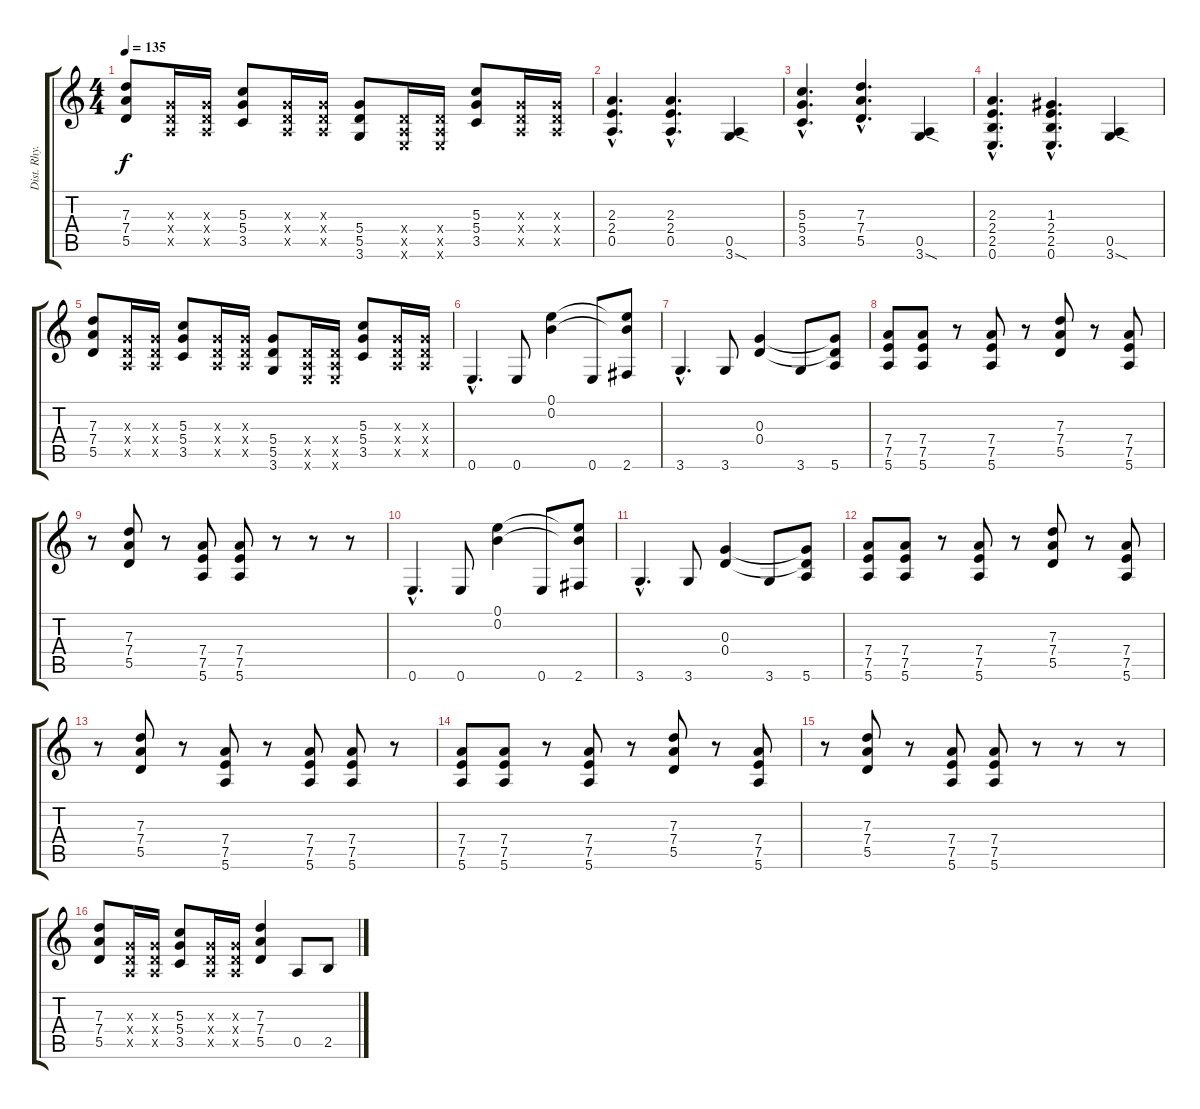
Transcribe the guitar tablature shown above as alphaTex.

\track ("Dist. Rhy. Guitar (Alex Lifeson)" "Dist. Rhy.") {instrument distortionguitar}
\staff {score tabs}
\tuning (E4 B3 G3 D3 A2 E2) {hide}
\ts (4 4)
\tempo 135
\clef g2
\ks c
(7.3 7.4 5.5).8{dy f} (0.3{x} 0.4{x} 0.5{x}).16 (0.3{x} 0.4{x} 0.5{x}).16 (5.3 5.4 3.5).8 (0.3{x} 0.4{x} 0.5{x}).16 (0.3{x} 0.4{x} 0.5{x}).16 (5.4 5.5 3.6).8 (0.4{x} 0.5{x} 0.6{x}).16 (0.4{x} 0.5{x} 0.6{x}).16 (5.3 5.4 3.5).8 (0.3{x} 0.4{x} 0.5{x}).16 (0.3{x} 0.4{x} 0.5{x}).16 |
(2.3{hac} 2.4{hac} 0.5{hac}).4{d} (2.3{hac} 2.4{hac} 0.5{hac}).4{d} (0.5 3.6{sod}).4 |
(5.3{hac} 5.4{hac} 3.5{hac}).4{d} (7.3{hac} 7.4{hac} 5.5{hac}).4{d} (0.5 3.6{sod}).4 |
(2.3{hac} 2.4{hac} 2.5{hac} 0.6{hac}).4{d} (1.3{hac} 2.4{hac} 2.5{hac} 0.6{hac}).4{d} (0.5 3.6{sod}).4 |
(7.3 7.4 5.5).8 (0.3{x} 0.4{x} 0.5{x}).16 (0.3{x} 0.4{x} 0.5{x}).16 (5.3 5.4 3.5).8 (0.3{x} 0.4{x} 0.5{x}).16 (0.3{x} 0.4{x} 0.5{x}).16 (5.4 5.5 3.6).8 (0.4{x} 0.5{x} 0.6{x}).16 (0.4{x} 0.5{x} 0.6{x}).16 (5.3 5.4 3.5).8 (0.3{x} 0.4{x} 0.5{x}).16 (0.3{x} 0.4{x} 0.5{x}).16 |
0.6{hac}.4{d} 0.6.8 (0.1 0.2).4 0.6.8 (0.1{t} 0.2{t} 2.6).8 |
3.6{hac}.4{d} 3.6.8 (0.3 0.4).4 3.6.8 (0.3{t} 0.4{t} 5.6).8 |
(7.4 7.5 5.6).8 (7.4 7.5 5.6).8 r.8 (7.4 7.5 5.6).8 r.8 (7.3 7.4 5.5).8 r.8 (7.4 7.5 5.6).8 |
r.8 (7.3 7.4 5.5).8 r.8 (7.4 7.5 5.6).8 (7.4 7.5 5.6).8 r.8 r.8 r.8 |
0.6{hac}.4{d} 0.6.8 (0.1 0.2).4 0.6.8 (0.1{t} 0.2{t} 2.6).8 |
3.6{hac}.4{d} 3.6.8 (0.3 0.4).4 3.6.8 (0.3{t} 0.4{t} 5.6).8 |
(7.4 7.5 5.6).8 (7.4 7.5 5.6).8 r.8 (7.4 7.5 5.6).8 r.8 (7.3 7.4 5.5).8 r.8 (7.4 7.5 5.6).8 |
r.8 (7.3 7.4 5.5).8 r.8 (7.4 7.5 5.6).8 r.8 (7.4 7.5 5.6).8 (7.4 7.5 5.6).8 r.8 |
(7.4 7.5 5.6).8 (7.4 7.5 5.6).8 r.8 (7.4 7.5 5.6).8 r.8 (7.3 7.4 5.5).8 r.8 (7.4 7.5 5.6).8 |
r.8 (7.3 7.4 5.5).8 r.8 (7.4 7.5 5.6).8 (7.4 7.5 5.6).8 r.8 r.8 r.8 |
(7.3 7.4 5.5).8{volume 15} (0.3{x} 0.4{x} 0.5{x}).16 (0.3{x} 0.4{x} 0.5{x}).16 (5.3 5.4 3.5).8 (0.3{x} 0.4{x} 0.5{x}).16 (0.3{x} 0.4{x} 0.5{x}).16 (7.3 7.4 5.5).4 0.5.8 2.5.8
